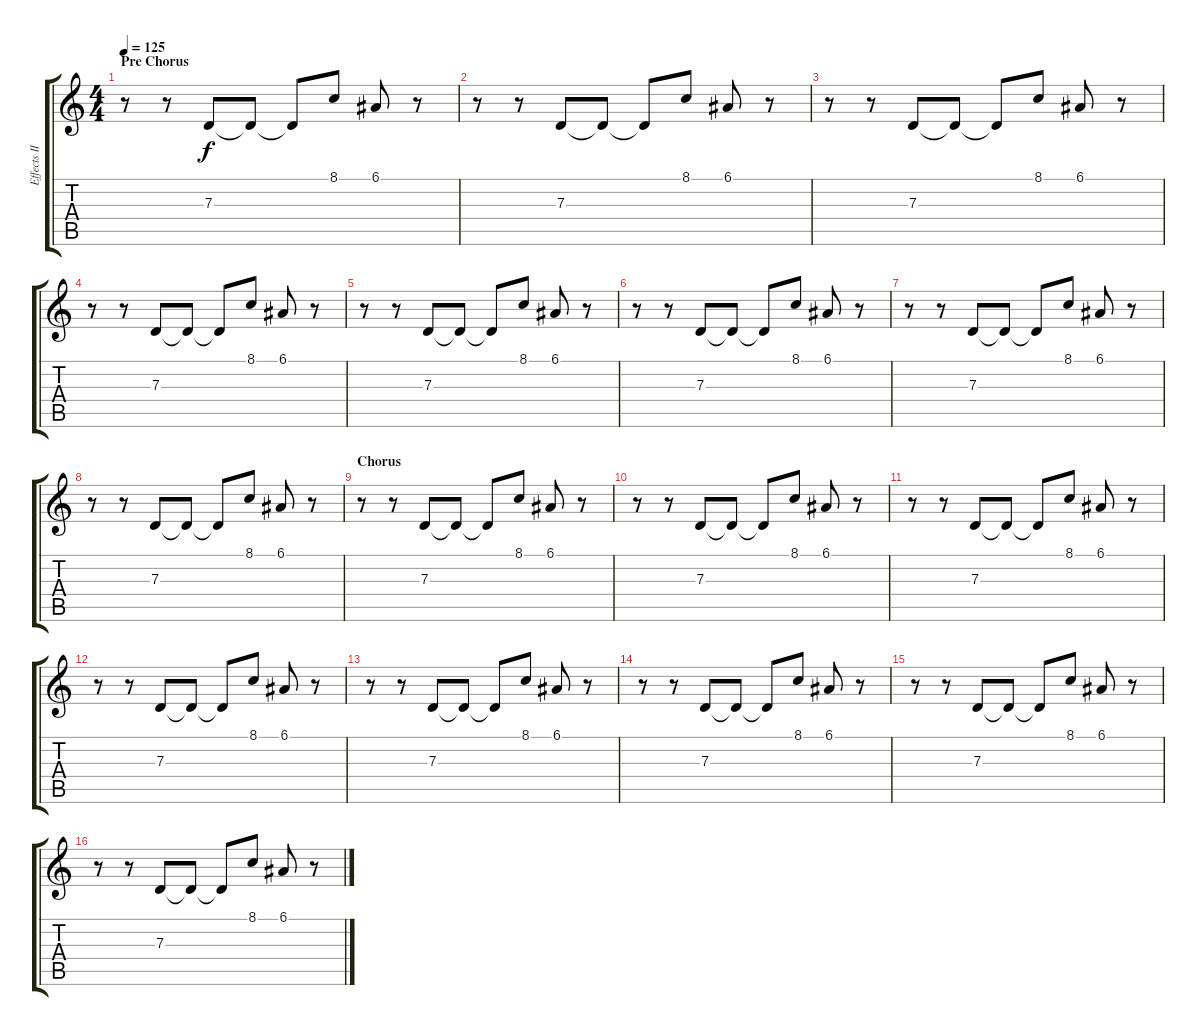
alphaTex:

\track ("Effects II" "Effects II") {instrument pad5bowed}
\staff {score tabs}
\tuning (E4 B3 G3 D3 A2 E2) {hide}
\ts (4 4)
\section ("" "Pre Chorus")
\tempo 125
\clef g2
\ks c
r.8{dy f} r.8 7.3.8 7.3{t}.8 7.3{t}.8 8.1.8 6.1.8 r.8 |
r.8 r.8 7.3.8 7.3{t}.8 7.3{t}.8 8.1.8 6.1.8 r.8 |
r.8 r.8 7.3.8 7.3{t}.8 7.3{t}.8 8.1.8 6.1.8 r.8 |
r.8 r.8 7.3.8 7.3{t}.8 7.3{t}.8 8.1.8 6.1.8 r.8 |
r.8 r.8 7.3.8 7.3{t}.8 7.3{t}.8 8.1.8 6.1.8 r.8 |
r.8 r.8 7.3.8 7.3{t}.8 7.3{t}.8 8.1.8 6.1.8 r.8 |
r.8 r.8 7.3.8 7.3{t}.8 7.3{t}.8 8.1.8 6.1.8 r.8 |
r.8 r.8 7.3.8 7.3{t}.8 7.3{t}.8 8.1.8 6.1.8 r.8 |
\section ("" "Chorus")
r.8 r.8 7.3.8 7.3{t}.8 7.3{t}.8 8.1.8 6.1.8 r.8 |
r.8 r.8 7.3.8 7.3{t}.8 7.3{t}.8 8.1.8 6.1.8 r.8 |
r.8 r.8 7.3.8 7.3{t}.8 7.3{t}.8 8.1.8 6.1.8 r.8 |
r.8 r.8 7.3.8 7.3{t}.8 7.3{t}.8 8.1.8 6.1.8 r.8 |
r.8 r.8 7.3.8 7.3{t}.8 7.3{t}.8 8.1.8 6.1.8 r.8 |
r.8 r.8 7.3.8 7.3{t}.8 7.3{t}.8 8.1.8 6.1.8 r.8 |
r.8 r.8 7.3.8 7.3{t}.8 7.3{t}.8 8.1.8 6.1.8 r.8 |
r.8 r.8 7.3.8 7.3{t}.8 7.3{t}.8 8.1.8 6.1.8 r.8
